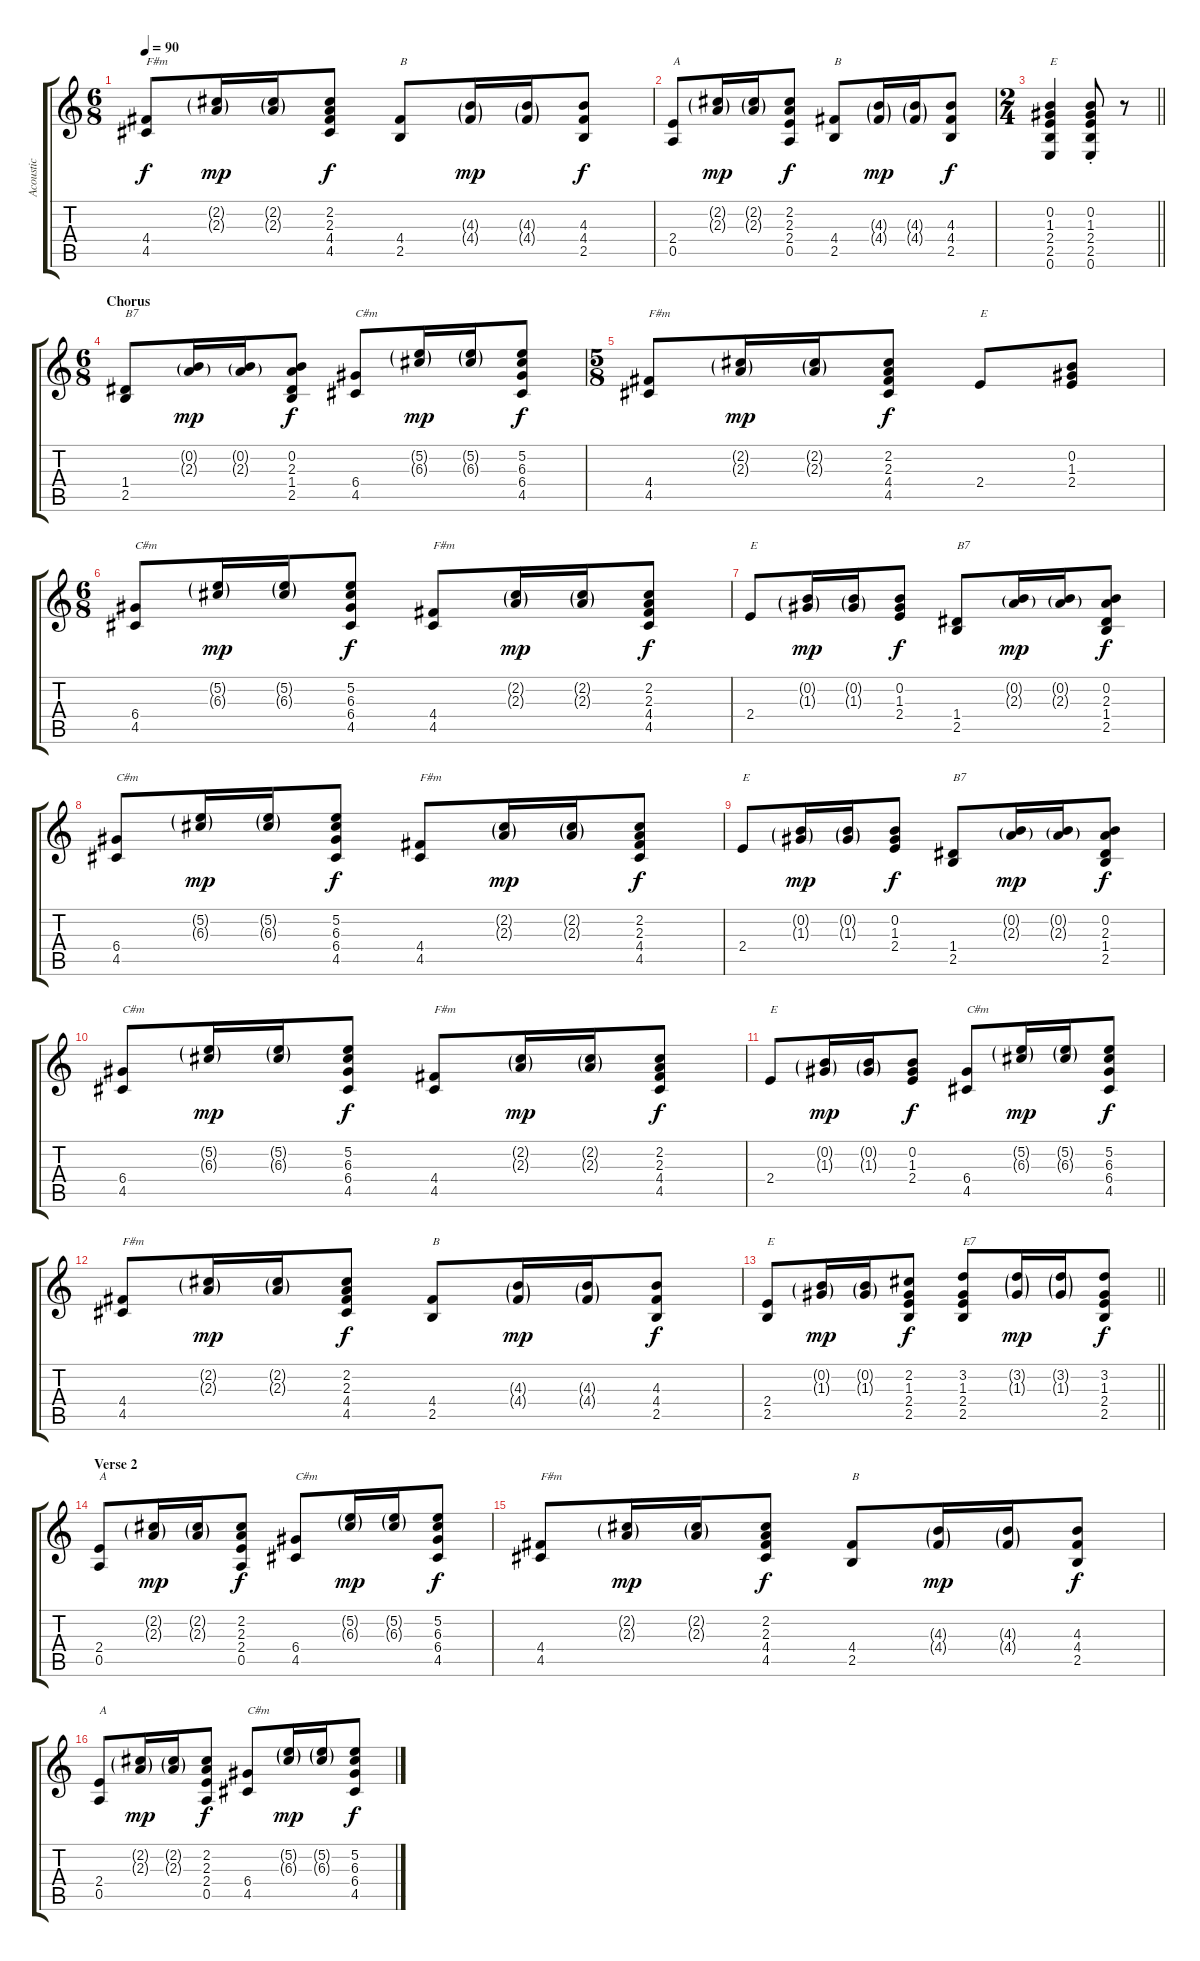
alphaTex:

\track ("Acoustic" "Acoustic") {instrument acousticguitarsteel}
\staff {score tabs}
\tuning (E4 B3 G3 D3 A2 E2) {hide}
\ts (6 8)
\tempo 90
\clef g2
\ks c
(4.4 4.5).8{txt "F#m" dy f} (2.2{g} 2.3{g}).16{dy mp} (2.2{g} 2.3{g}).16 (2.2 2.3 4.4 4.5).8{dy f} (4.4 2.5).8{txt "B"} (4.3{g} 4.4{g}).16{dy mp} (4.3{g} 4.4{g}).16 (4.3 4.4 2.5).8{dy f} |
(2.4 0.5).8{txt "A"} (2.2{g} 2.3{g}).16{dy mp} (2.2{g} 2.3{g}).16 (2.2 2.3 2.4 0.5).8{dy f} (4.4 2.5).8{txt "B"} (4.3{g} 4.4{g}).16{dy mp} (4.3{g} 4.4{g}).16 (4.3 4.4 2.5).8{dy f} |
\ts (2 4)
\barLineRight lightlight
(0.2 1.3 2.4 2.5 0.6).4{txt "E"} (0.2{st} 1.3{st} 2.4{st} 2.5{st} 0.6{st}).8 r.8 |
\ts (6 8)
\section ("" "Chorus")
(1.4 2.5).8{txt "B7"} (0.2{g} 2.3{g}).16{dy mp} (0.2{g} 2.3{g}).16 (0.2 2.3 1.4 2.5).8{dy f} (6.4 4.5).8{txt "C#m"} (5.2{g} 6.3{g}).16{dy mp} (5.2{g} 6.3{g}).16 (5.2 6.3 6.4 4.5).8{dy f} |
\ts (5 8)
(4.4 4.5).8{txt "F#m"} (2.2{g} 2.3{g}).16{dy mp} (2.2{g} 2.3{g}).16 (2.2 2.3 4.4 4.5).8{dy f} 2.4.8{txt "E"} (0.2 1.3 2.4).8 |
\ts (6 8)
(6.4 4.5).8{txt "C#m"} (5.2{g} 6.3{g}).16{dy mp} (5.2{g} 6.3{g}).16 (5.2 6.3 6.4 4.5).8{dy f} (4.4 4.5).8{txt "F#m"} (2.2{g} 2.3{g}).16{dy mp} (2.2{g} 2.3{g}).16 (2.2 2.3 4.4 4.5).8{dy f} |
2.4.8{txt "E"} (0.2{g} 1.3{g}).16{dy mp} (0.2{g} 1.3{g}).16 (0.2 1.3 2.4).8{dy f} (1.4 2.5).8{txt "B7"} (0.2{g} 2.3{g}).16{dy mp} (0.2{g} 2.3{g}).16 (0.2 2.3 1.4 2.5).8{dy f} |
(6.4 4.5).8{txt "C#m"} (5.2{g} 6.3{g}).16{dy mp} (5.2{g} 6.3{g}).16 (5.2 6.3 6.4 4.5).8{dy f} (4.4 4.5).8{txt "F#m"} (2.2{g} 2.3{g}).16{dy mp} (2.2{g} 2.3{g}).16 (2.2 2.3 4.4 4.5).8{dy f} |
2.4.8{txt "E"} (0.2{g} 1.3{g}).16{dy mp} (0.2{g} 1.3{g}).16 (0.2 1.3 2.4).8{dy f} (1.4 2.5).8{txt "B7"} (0.2{g} 2.3{g}).16{dy mp} (0.2{g} 2.3{g}).16 (0.2 2.3 1.4 2.5).8{dy f} |
(6.4 4.5).8{txt "C#m"} (5.2{g} 6.3{g}).16{dy mp} (5.2{g} 6.3{g}).16 (5.2 6.3 6.4 4.5).8{dy f} (4.4 4.5).8{txt "F#m"} (2.2{g} 2.3{g}).16{dy mp} (2.2{g} 2.3{g}).16 (2.2 2.3 4.4 4.5).8{dy f} |
2.4.8{txt "E"} (0.2{g} 1.3{g}).16{dy mp} (0.2{g} 1.3{g}).16 (0.2 1.3 2.4).8{dy f} (6.4 4.5).8{txt "C#m"} (5.2{g} 6.3{g}).16{dy mp} (5.2{g} 6.3{g}).16 (5.2 6.3 6.4 4.5).8{dy f} |
(4.4 4.5).8{txt "F#m"} (2.2{g} 2.3{g}).16{dy mp} (2.2{g} 2.3{g}).16 (2.2 2.3 4.4 4.5).8{dy f} (4.4 2.5).8{txt "B"} (4.3{g} 4.4{g}).16{dy mp} (4.3{g} 4.4{g}).16 (4.3 4.4 2.5).8{dy f} |
\barLineRight lightlight
(2.4 2.5).8{txt "E"} (0.2{g} 1.3{g}).16{dy mp} (0.2{g} 1.3{g}).16 (2.2 1.3 2.4 2.5).8{dy f} (3.2 1.3 2.4 2.5).8{txt "E7"} (3.2{g} 1.3{g}).16{dy mp} (3.2{g} 1.3{g}).16 (3.2 1.3 2.4 2.5).8{dy f} |
\section ("" "Verse 2")
(2.4 0.5).8{txt "A"} (2.2{g} 2.3{g}).16{dy mp} (2.2{g} 2.3{g}).16 (2.2 2.3 2.4 0.5).8{dy f} (6.4 4.5).8{txt "C#m"} (5.2{g} 6.3{g}).16{dy mp} (5.2{g} 6.3{g}).16 (5.2 6.3 6.4 4.5).8{dy f} |
(4.4 4.5).8{txt "F#m"} (2.2{g} 2.3{g}).16{dy mp} (2.2{g} 2.3{g}).16 (2.2 2.3 4.4 4.5).8{dy f} (4.4 2.5).8{txt "B"} (4.3{g} 4.4{g}).16{dy mp} (4.3{g} 4.4{g}).16 (4.3 4.4 2.5).8{dy f} |
(2.4 0.5).8{txt "A"} (2.2{g} 2.3{g}).16{dy mp} (2.2{g} 2.3{g}).16 (2.2 2.3 2.4 0.5).8{dy f} (6.4 4.5).8{txt "C#m"} (5.2{g} 6.3{g}).16{dy mp} (5.2{g} 6.3{g}).16 (5.2 6.3 6.4 4.5).8{dy f}
